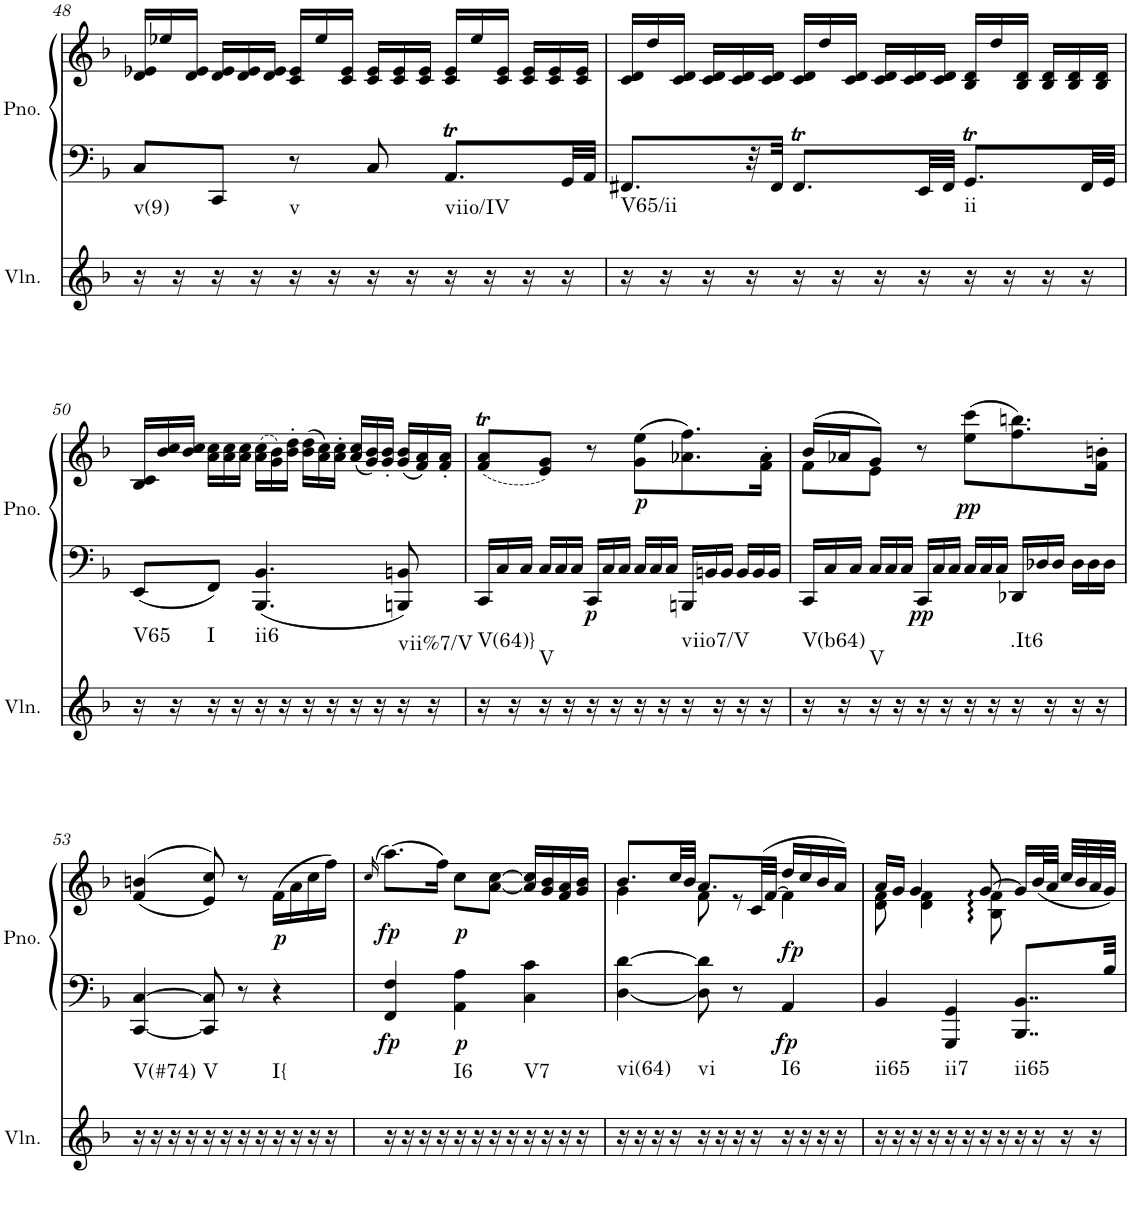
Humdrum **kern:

**kern	**harte	**kern	**kern	**dynam
*part2	*part2	*part1	*part1	*part1
*staff3	*	*staff2	*staff1	*staff1/2
*I"Violin	*	*I"Piano	*	*
*I'Vln.	*	*I'Pno.	*	*
!!LO:PB:g=z
*clefG2	*	*clefF4	*clefG2	*
*k[b-]	*	*k[b-]	*k[b-]	*
*M3/4	*	*M3/4	*M3/4	*
=48	=48	=48	=48	=48
!	!LO:H:kt=v(9)	!	!	!
16r	N	8C/L	24d/ 24e-X/LL	.
.	.	.	24ee-X/	.
16r	.	.	.	.
.	.	.	24d/ 24e-/JJ	.
16r	.	8CC/J	24d/ 24e-/LL	.
.	.	.	24d/ 24e-/	.
16r	.	.	.	.
.	.	.	24d/ 24e-/JJ	.
!	!LO:H:kt=v	!	!	!
16r	N	8r	24c/ 24e-/LL	.
.	.	.	24ee-/	.
16r	.	.	.	.
.	.	.	24c/ 24e-/JJ	.
16r	.	8C/	24c/ 24e-/LL	.
.	.	.	24c/ 24e-/	.
16r	.	.	.	.
.	.	.	24c/ 24e-/JJ	.
!	!LO:H:kt=viio/IV	!	!	!
16r	N	8.AAt/L	24c/ 24e-/LL	.
.	.	.	24ee-/	.
16r	.	.	.	.
.	.	.	24c/ 24e-/JJ	.
16r	.	.	24c/ 24e-/LL	.
.	.	.	24c/ 24e-/	.
16r	.	32GG/LL	.	.
.	.	.	24c/ 24e-/JJ	.
.	.	32AA/JJJ	.	.
=49	=49	=49	=49	=49
!	!LO:H:kt=V65/ii	!	!	!
16r	N	8.FF#X/L	24c/ 24d/LL	.
.	.	.	24dd/	.
16r	.	.	.	.
.	.	.	24c/ 24d/JJ	.
16r	.	.	24c/ 24d/LL	.
.	.	.	24c/ 24d/	.
16r	.	32r	.	.
.	.	.	24c/ 24d/JJ	.
.	.	32FF#/JJJ	.	.
16r	.	8.FF#t/L	24c/ 24d/LL	.
.	.	.	24dd/	.
16r	.	.	.	.
.	.	.	24c/ 24d/JJ	.
16r	.	.	24c/ 24d/LL	.
.	.	.	24c/ 24d/	.
16r	.	32EE/LL	.	.
.	.	.	24c/ 24d/JJ	.
.	.	32FF#/JJJ	.	.
!	!LO:H:kt=ii	!	!	!
16r	N	8.GGT/L	24B-/ 24d/LL	.
.	.	.	24dd/	.
16r	.	.	.	.
.	.	.	24B-/ 24d/JJ	.
16r	.	.	24B-/ 24d/LL	.
.	.	.	24B-/ 24d/	.
16r	.	32FF#/LL	.	.
.	.	.	24B-/ 24d/JJ	.
.	.	32GG/JJJ	.	.
!!LO:LB:g=z
=50	=50	=50	=50	=50
!	!LO:H:kt=V65	!	!	!
16r	N	8EE/L	24B-/ 24c/LL	.
.	.	.	24b-/ 24cc/	.
16r	.	.	.	.
.	.	.	24b-/ 24cc/JJ	.
!	!LO:H:kt=I	!	!	!
16r	N	8FF/J	24a\ 24cc\LL	.
.	.	.	24a\ 24cc\	.
16r	.	.	.	.
.	.	.	24a\ 24cc\JJ	.
!	!LO:H:kt=ii6	!	!	!
16r	N	4.BBB-/ 4.BB-/	(24a\ 24cc\LL	.
.	.	.	24g\ 24b-\)	.
16r	.	.	.	.
.	.	.	24b-\' 24dd\'JJ	.
16r	.	.	(24b-\ 24dd\LL	.
.	.	.	24a\ 24cc\)	.
16r	.	.	.	.
.	.	.	24a\' 24cc\'JJ	.
16r	.	.	(24a/ 24cc/LL	.
.	.	.	24g/ 24b-/)	.
16r	.	.	.	.
.	.	.	24g/' 24b-/'JJ	.
!	!LO:H:kt=vii%7/V	!	!	!
16r	N	8BBBn/ 8BBn/	(24g/ 24b-/LL	.
.	.	.	24f/ 24a/)	.
16r	.	.	.	.
.	.	.	24f/' 24a/'JJ	.
=51	=51	=51	=51	=51
!	!LO:H:kt=V(64)}	!	!	!
16r	N	24CC/LL	(8f/T 8a/TL	.
.	.	24C/	.	.
16r	.	.	.	.
.	.	24C/JJ	.	.
!	!LO:H:kt=V	!	!	!
16r	N	24C/LL	8e/ 8g/J)	.
.	.	24C/	.	.
16r	.	.	.	.
.	.	24C/JJ	.	.
!	!	!	!	!LO:DY:b=2
16r	.	24CC/LL	8r	p
.	.	24C/	.	.
16r	.	.	.	.
.	.	24C/JJ	.	.
!	!	!	!	!LO:DY:a=2
16r	.	24C/LL	(8g\ 8ee\L	p
.	.	24C/	.	.
16r	.	.	.	.
.	.	24C/JJ	.	.
!	!LO:H:kt=viio7/V	!	!	!
16r	N	24BBBn/LL	8.a-X\ 8.ff\)	.
.	.	24BBn/	.	.
16r	.	.	.	.
.	.	24BB/JJ	.	.
16r	.	24BB/LL	.	.
.	.	24BB/	.	.
16r	.	.	16f\' 16a-\'Jk	.
.	.	24BB/JJ	.	.
=52	=52	=52	=52	=52
*	*	*	*^	*
!	!LO:H:kt=V(b64)	!	!	!	!
16r	N	24CC/LL	(16b-/LL	8f\L	.
.	.	24C/	.	.	.
16r	.	.	16a-X/J	.	.
.	.	24C/JJ	.	.	.
!	!LO:H:kt=V	!	!	!	!
16r	N	24C/LL	8g/J)	8e\J	.
.	.	24C/	.	.	.
16r	.	.	.	.	.
.	.	24C/JJ	.	.	.
!	!	!	!	!	!LO:DY:b=2
16r	.	24CC/LL	8r	2ryy	pp
.	.	24C/	.	.	.
16r	.	.	.	.	.
.	.	24C/JJ	.	.	.
!	!	!	!	!	!LO:DY:b
16r	.	24C/LL	(>8ee\ 8ccc\L	.	pp
.	.	24C/	.	.	.
16r	.	.	.	.	.
.	.	24C/JJ	.	.	.
!	!LO:H:kt=.It6	!	!	!	!
16r	N	24DD-X/LL	8.ff\ 8.bbn\)	.	.
.	.	24D-X/	.	.	.
16r	.	.	.	.	.
.	.	24D-/JJ	.	.	.
16r	.	24D-\LL	.	.	.
.	.	24D-\	.	.	.
16r	.	.	16f\'> 16bn\'>Jk	.	.
.	.	24D-\JJ	.	.	.
*	*	*	*v	*v	*
!!LO:LB:g=z
=53	=53	=53	=53	=53
!	!LO:H:kt=V(#74)	!	!	!
16r	N	[4CC/ [4C/	(>(4f/ 4bn/	.
16r	.	.	.	.
16r	.	.	.	.
16r	.	.	.	.
!	!LO:H:kt=V	!	!	!
16r	N	8CC/] 8C/]	8e/ 8cc/))	.
16r	.	.	.	.
16r	.	8r	8r	.
16r	.	.	.	.
!	!LO:H:kt=I{	!	!	!LO:DY:b
16r	N	4r	(16f\LL	p
16r	.	.	16a\	.
16r	.	.	16cc\	.
16r	.	.	16ff\JJ)	.
=54	=54	=54	=54	=54
.	.	.	(>16qcc/	.
!	!	!	!	!LO:DY:b=2
!	!	!	!	!LO:DY:n=1:b
16r	.	4FF/ 4F/	(8.aa\L)	fp fp
16r	.	.	.	.
16r	.	.	.	.
16r	.	.	16ff\Jk)	.
!	!	!	!	!LO:DY:n=2:b=2
!	!LO:H:kt=I6	!	!	!LO:DY:n=3:b
16r	N	4AA\ 4A\	8cc\L	p p
16r	.	.	.	.
16r	.	.	[8a\ [8cc\J	.
16r	.	.	.	.
!	!LO:H:kt=V7	!	!	!
16r	N	4C\ 4c\	16a/] 16cc/]LL	.
16r	.	.	16g/ 16b-/	.
16r	.	.	16f/ 16a/	.
16r	.	.	16g/ 16b-/JJ	.
=55	=55	=55	=55	=55
*	*	*	*^	*
!	!LO:H:kt=vi(64)	!	!	!	!
16r	N	[4D\ [4d\	8.b-/L	4g\	.
16r	.	.	.	.	.
16r	.	.	.	.	.
16r	.	.	32cc/LL	.	.
.	.	.	32b-/JJJ	.	.
!	!LO:H:kt=vi	!	!	!	!
16r	N	8D\] 8d\]	8.a/L	8f\	.
16r	.	.	.	.	.
16r	.	8r	.	8r	.
16r	.	.	(32c/LL	.	.
.	.	.	[32f/JJJ	.	.
!	!	!	!	!	!LO:DY:b=2
!	!LO:H:kt=I6	!	!	!	!LO:DY:n=1:a=2
16r	N	4AA/	16dd/LL	4f\]	fp fp
16r	.	.	16cc/	.	.
16r	.	.	16b-/	.	.
16r	.	.	16a/JJ)	.	.
=56	=56	=56	=56	=56	=56
!	!LO:H:kt=ii65	!	!	!	!
16r	N	4BB-/	16a/LL	8d\ 8f\	.
16r	.	.	16g/JJ	.	.
16r	.	.	4g/	4d\ 4f\	.
16r	.	.	.	.	.
!	!LO:H:kt=ii7	!	!	!	!
16r	N	4GGG/ 4GG/	.	.	.
16r	.	.	.	.	.
16r	.	.	[8g/	8B-\ 8f\	.
16r	.	.	.	.	.
!	!LO:H:kt=ii65	!	!	!	!
16r	N	8..BBB-/ 8..BB-/L	16g/LL]	4ryy	.
16r	.	.	(<32b-/L	.	.
.	.	.	32a/JJJ	.	.
16r	.	.	32cc/LLL	.	.
.	.	.	32b-/	.	.
16r	.	.	32a/	.	.
.	.	32B-/Jkk	32g/JJJ)	.	.
*	*	*	*v	*v	*
=	=	=	=	=
*-	*-	*-	*-	*-
